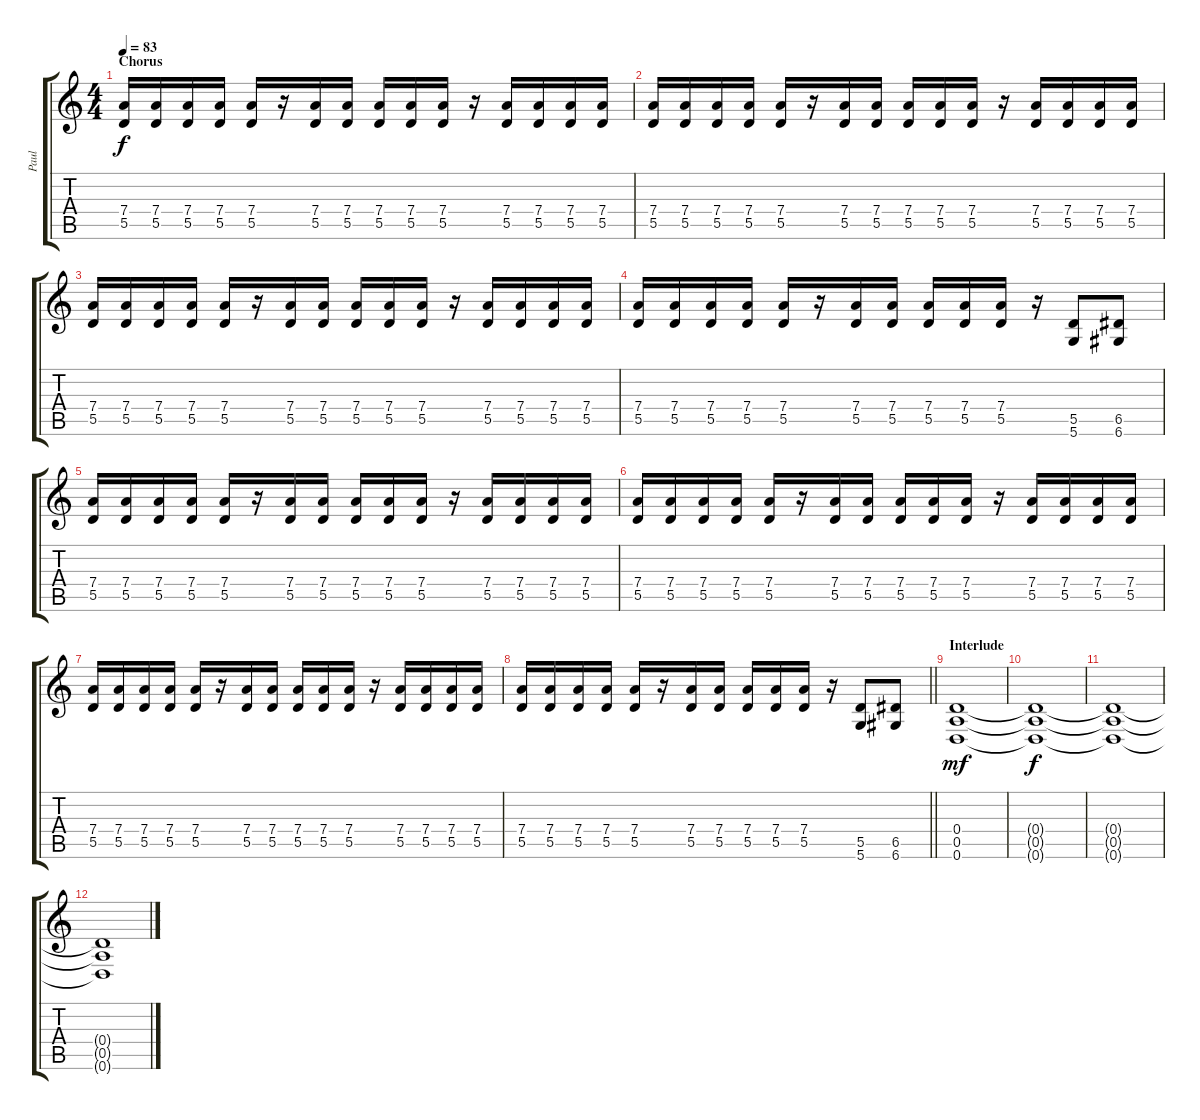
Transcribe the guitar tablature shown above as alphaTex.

\track ("Paul" "Paul") {instrument distortionguitar}
\staff {score tabs}
\tuning (E4 B3 G3 D3 A2 D2) {hide}
\ts (4 4)
\section ("" "Chorus")
\tempo 83
\clef g2
\ks c
(7.4 5.5).16{dy f} (7.4 5.5).16 (7.4 5.5).16 (7.4 5.5).16 (7.4 5.5).16 r.16 (7.4 5.5).16 (7.4 5.5).16 (7.4 5.5).16 (7.4 5.5).16 (7.4 5.5).16 r.16 (7.4 5.5).16 (7.4 5.5).16 (7.4 5.5).16 (7.4 5.5).16 |
(7.4 5.5).16 (7.4 5.5).16 (7.4 5.5).16 (7.4 5.5).16 (7.4 5.5).16 r.16 (7.4 5.5).16 (7.4 5.5).16 (7.4 5.5).16 (7.4 5.5).16 (7.4 5.5).16 r.16 (7.4 5.5).16 (7.4 5.5).16 (7.4 5.5).16 (7.4 5.5).16 |
(7.4 5.5).16 (7.4 5.5).16 (7.4 5.5).16 (7.4 5.5).16 (7.4 5.5).16 r.16 (7.4 5.5).16 (7.4 5.5).16 (7.4 5.5).16 (7.4 5.5).16 (7.4 5.5).16 r.16 (7.4 5.5).16 (7.4 5.5).16 (7.4 5.5).16 (7.4 5.5).16 |
(7.4 5.5).16 (7.4 5.5).16 (7.4 5.5).16 (7.4 5.5).16 (7.4 5.5).16 r.16 (7.4 5.5).16 (7.4 5.5).16 (7.4 5.5).16 (7.4 5.5).16 (7.4 5.5).16 r.16 (5.5 5.6).8 (6.5 6.6).8 |
(7.4 5.5).16 (7.4 5.5).16 (7.4 5.5).16 (7.4 5.5).16 (7.4 5.5).16 r.16 (7.4 5.5).16 (7.4 5.5).16 (7.4 5.5).16 (7.4 5.5).16 (7.4 5.5).16 r.16 (7.4 5.5).16 (7.4 5.5).16 (7.4 5.5).16 (7.4 5.5).16 |
(7.4 5.5).16 (7.4 5.5).16 (7.4 5.5).16 (7.4 5.5).16 (7.4 5.5).16 r.16 (7.4 5.5).16 (7.4 5.5).16 (7.4 5.5).16 (7.4 5.5).16 (7.4 5.5).16 r.16 (7.4 5.5).16 (7.4 5.5).16 (7.4 5.5).16 (7.4 5.5).16 |
(7.4 5.5).16 (7.4 5.5).16 (7.4 5.5).16 (7.4 5.5).16 (7.4 5.5).16 r.16 (7.4 5.5).16 (7.4 5.5).16 (7.4 5.5).16 (7.4 5.5).16 (7.4 5.5).16 r.16 (7.4 5.5).16 (7.4 5.5).16 (7.4 5.5).16 (7.4 5.5).16 |
\barLineRight lightlight
(7.4 5.5).16 (7.4 5.5).16 (7.4 5.5).16 (7.4 5.5).16 (7.4 5.5).16 r.16 (7.4 5.5).16 (7.4 5.5).16 (7.4 5.5).16 (7.4 5.5).16 (7.4 5.5).16 r.16 (5.5 5.6).8 (6.5 6.6).8 |
\section ("" "Interlude")
(0.4 0.5 0.6).1{dy mf} |
(0.4{t} 0.5{t} 0.6{t}).1{dy f volume 9} |
(0.4{t} 0.5{t} 0.6{t}).1 |
(0.4{t} 0.5{t} 0.6{t}).1{volume 0}
